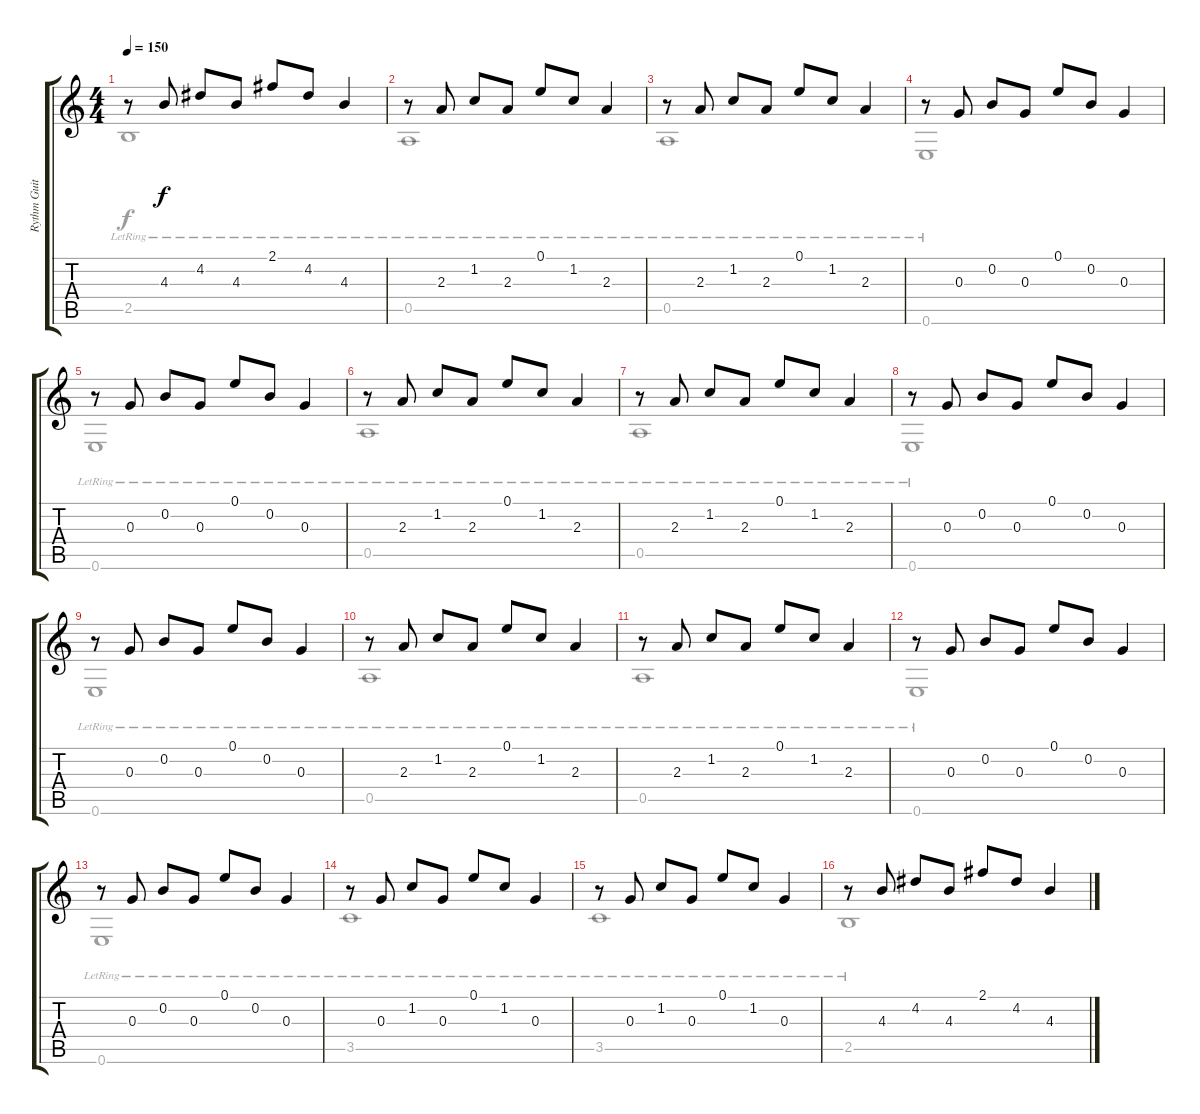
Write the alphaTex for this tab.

\track ("Rythm Guitar" "Rythm Guit") {instrument acousticguitarsteel}
\staff {score tabs}
\tuning (E4 B3 G3 D3 A2 E2) {hide}
\voice
\ts (4 4)
\tempo 150
\clef g2
\ks c
r.8{dy f} 4.3.8 4.2.8 4.3.8 2.1.8 4.2.8 4.3.4 |
r.8 2.3.8 1.2.8 2.3.8 0.1.8 1.2.8 2.3.4 |
r.8 2.3.8 1.2.8 2.3.8 0.1.8 1.2.8 2.3.4 |
r.8 0.3.8 0.2.8 0.3.8 0.1.8 0.2.8 0.3.4 |
r.8 0.3.8 0.2.8 0.3.8 0.1.8 0.2.8 0.3.4 |
r.8 2.3.8 1.2.8 2.3.8 0.1.8 1.2.8 2.3.4 |
r.8 2.3.8 1.2.8 2.3.8 0.1.8 1.2.8 2.3.4 |
r.8 0.3.8 0.2.8 0.3.8 0.1.8 0.2.8 0.3.4 |
r.8 0.3.8 0.2.8 0.3.8 0.1.8 0.2.8 0.3.4 |
r.8 2.3.8 1.2.8 2.3.8 0.1.8 1.2.8 2.3.4 |
r.8 2.3.8 1.2.8 2.3.8 0.1.8 1.2.8 2.3.4 |
r.8 0.3.8 0.2.8 0.3.8 0.1.8 0.2.8 0.3.4 |
r.8 0.3.8 0.2.8 0.3.8 0.1.8 0.2.8 0.3.4 |
r.8 0.3.8 1.2.8 0.3.8 0.1.8 1.2.8 0.3.4 |
r.8 0.3.8 1.2.8 0.3.8 0.1.8 1.2.8 0.3.4 |
r.8 4.3.8 4.2.8 4.3.8 2.1.8 4.2.8 4.3.4
\voice
\clef g2
\ottava regular
\simile none
\ks c
2.5{lr}.1{dy f} |
0.5{lr}.1 |
0.5{lr}.1 |
0.6{lr}.1 |
0.6{lr}.1 |
0.5{lr}.1 |
0.5{lr}.1 |
0.6{lr}.1 |
0.6{lr}.1 |
0.5{lr}.1 |
0.5{lr}.1 |
0.6{lr}.1 |
0.6{lr}.1 |
3.5{lr}.1 |
3.5{lr}.1 |
2.5{lr}.1
